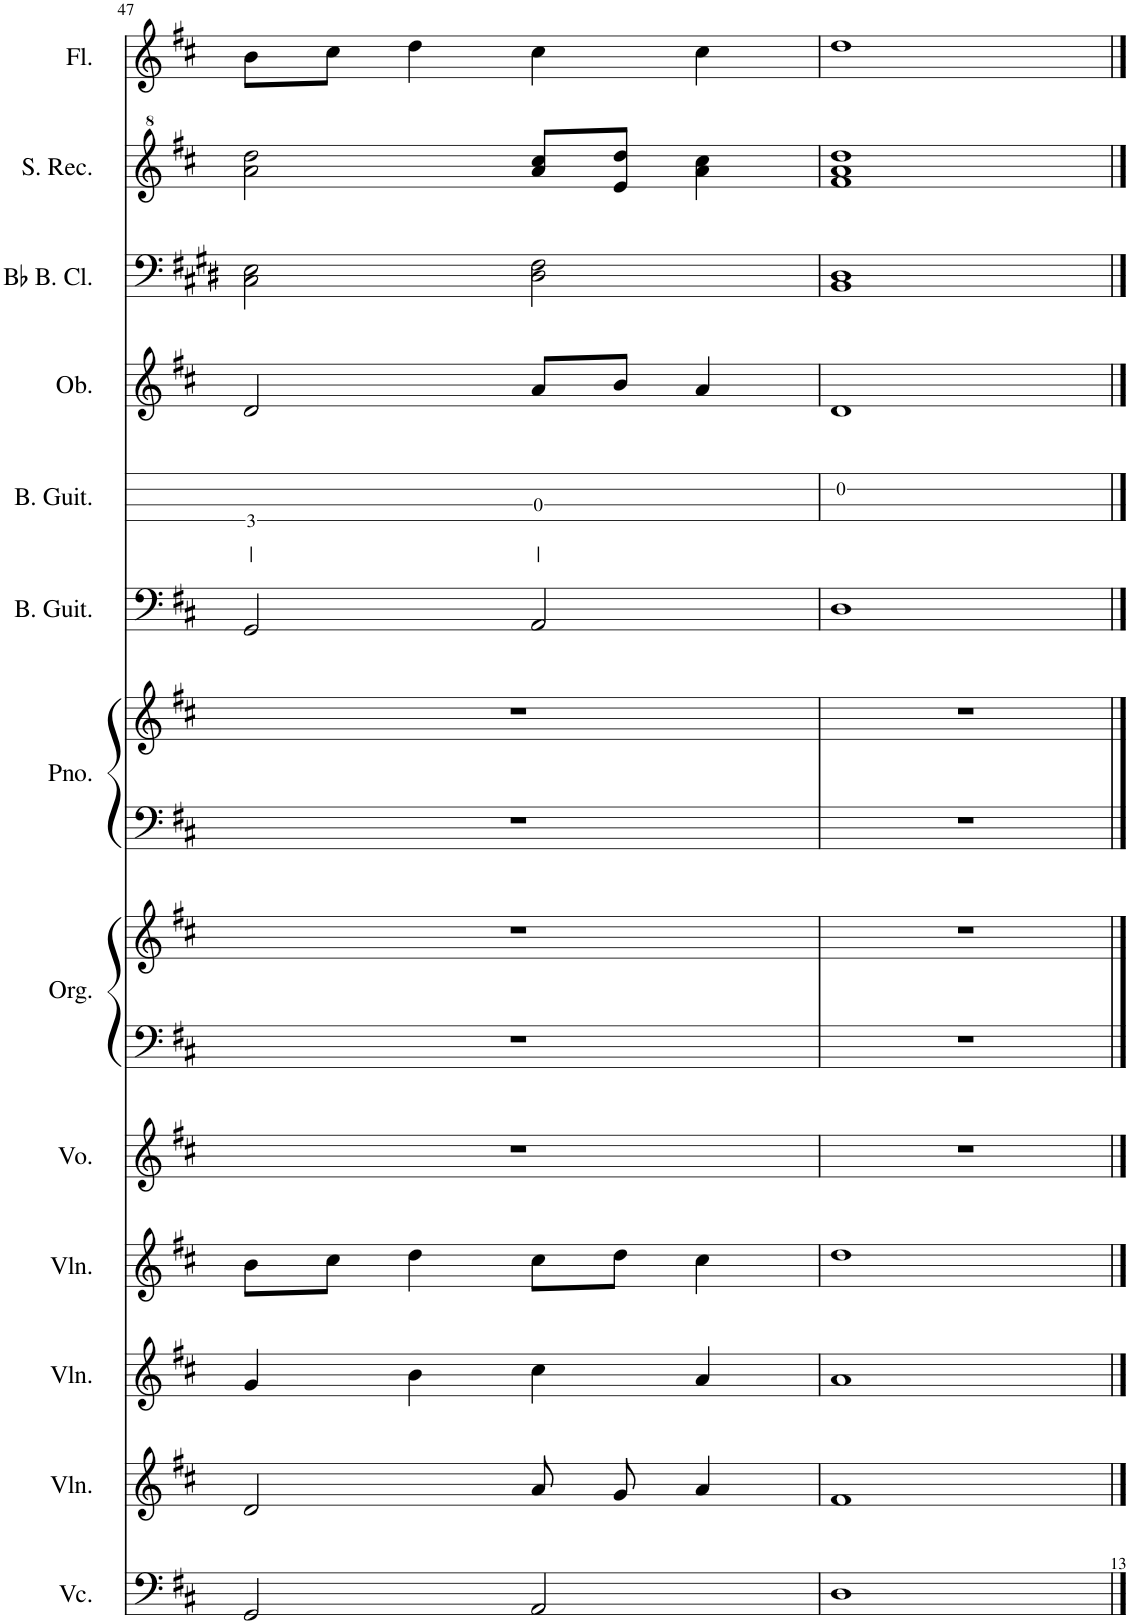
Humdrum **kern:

**kern	**kern	**kern	**kern	**kern	**kern	**kern	**kern	**kern	**kern	**kern	**kern	**kern	**kern	**kern
*part13	*part12	*part11	*part10	*part9	*part8	*part8	*part7	*part7	*part6	*part5	*part4	*part3	*part2	*part1
*staff15	*staff14	*staff13	*staff12	*staff11	*staff10	*staff9	*staff8	*staff7	*staff6	*staff5	*staff4	*staff3	*staff2	*staff1
*I"Violoncello	*I"Violin	*I"Violin	*I"Violin	*I"Voice	*I"Organ	*	*I"Piano	*	*I"Bass Guitar	*I"Bass Guitar	*I"Oboe	*I"Bb Bass Clarinet (Bass Clef)	*I"Soprano Recorder	*I"Flute
*I'Vc.	*I'Vln.	*I'Vln.	*I'Vln.	*I'Vo.	*I'Org.	*	*I'Pno.	*	*I'B. Guit.	*I'B. Guit.	*I'Ob.	*I'Bb B. Cl.	*I'S. Rec.	*I'Fl.
!!LO:PB:g=z
*clefF4	*clefG2	*clefG2	*clefG2	*clefG2	*clefF4	*clefG2	*clefF4	*clefG2	*clefF4	*	*clefG2	*clefF4	*clefG^2	*clefG2
*	*	*	*	*	*	*	*	*	*Trd7c12	*Trd7c12	*	*Trd1c2	*	*
*k[f#c#]	*k[f#c#]	*k[f#c#]	*k[f#c#]	*k[f#c#]	*k[f#c#]	*k[f#c#]	*k[f#c#]	*k[f#c#]	*k[f#c#]	*k[f#c#]	*k[f#c#]	*k[f#c#g#d#]	*k[f#c#]	*k[f#c#]
*M4/4	*M4/4	*M4/4	*M4/4	*M4/4	*M4/4	*M4/4	*M4/4	*M4/4	*M4/4	*M4/4	*M4/4	*M4/4	*M4/4	*M4/4
=47	=47	=47	=47	=47	=47	=47	=47	=47	=47	=47	=47	=47	=47	=47
2GG/	2d/	4g/	8b\L	1r	1r	1r	1r	1r	2GG/	2GG\	2d/	2C#\ 2E\	2aa\ 2ddd\	8b\L
.	.	.	8cc#\J	.	.	.	.	.	.	.	.	.	.	8cc#\J
.	.	4b\	4dd\	.	.	.	.	.	.	.	.	.	.	4dd\
2AA/	8a/L	4cc#\	8cc#\L	.	.	.	.	.	2AA/	2AA\	8a/L	2D#\ 2F#\	8aa/ 8ccc#/L	4cc#\
.	8g/J	.	8dd\J	.	.	.	.	.	.	.	8b/J	.	8ee/ 8ddd/J	.
.	4a/	4a/	4cc#\	.	.	.	.	.	.	.	4a/	.	4aa\ 4ccc#\	4cc#\
=48	=48	=48	=48	=48	=48	=48	=48	=48	=48	=48	=48	=48	=48	=48
1D	1f#	1a	1dd	1r	1r	1r	1r	1r	1D	1D	1d	1BB 1D#	1ff# 1aa 1ddd	1dd
==	==	==	==	==	==	==	==	==	==	==	==	==	==	==
*-	*-	*-	*-	*-	*-	*-	*-	*-	*-	*-	*-	*-	*-	*-
